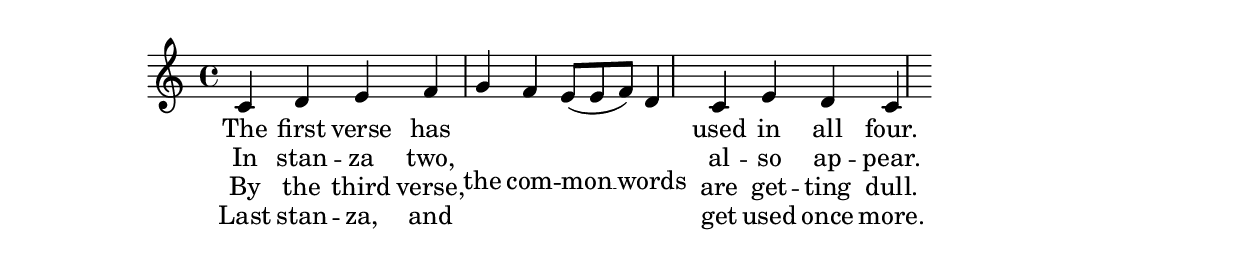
%% Do not edit this file; it is auto-generated from LSR http://lsr.dsi.unimi.it
%% This file is in the public domain.
\version "2.11.62"

\header {
  lsrtags = "vocal-music"

  texidoc = "
In a vocal piece where there are several (two,four or more) lines of
lyrics, and common lyrics for all voices at some point, these common
lyrics may be vertically centered regardingly, as shown in the
following example:

"
  doctitle = "Vertically centered common lyrics"
} % begin verbatim

\include "english.ly"
leftbrace = \markup { \override #'(font-encoding . fetaBraces) \lookup #"brace240" }
rightbrace = \markup { \rotate #180 \leftbrace }

dropLyrics =
{
    \override LyricText #'extra-offset = #'(0 . -5)
    \override LyricHyphen #'extra-offset = #'(0 . -5)
    \override LyricExtender #'extra-offset = #'(0 . -5)
}

raiseLyrics =
{
    \revert LyricText #'extra-offset
    \revert LyricHyphen #'extra-offset
    \revert LyricExtender #'extra-offset
}

skipFour = \repeat unfold 4 { \skip 8 }

lyricsA = \lyricmode { The first verse has \dropLyrics the com -- mon
__ words \raiseLyrics used in all four. }
lyricsB = \lyricmode { In stan -- za two, \skipFour al -- so ap -- pear. }
lyricsC = \lyricmode { By the third verse, \skipFour are get -- ting dull. }
lyricsD = \lyricmode { Last stan -- za, and \skipFour get used once more. }

melody = \relative c' { c4 d e f g f e8( e f) d4 c e d c }

\score
{
        <<
                \new Voice = m \melody
                \new Lyrics \lyricsto m \lyricsA
                \new Lyrics \lyricsto m \lyricsB
                \new Lyrics \lyricsto m \lyricsC
                \new Lyrics \lyricsto m \lyricsD
        >>
}
